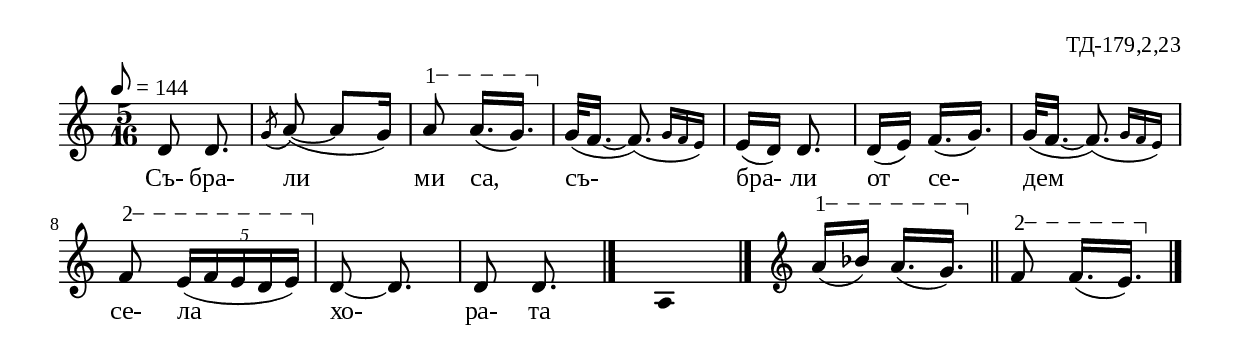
%{
TD_179_2_23
%}

\include "td-preamble.ly"

\score {
\relative c' {
 \tempo 8 = 144
  \time 5/16
 d8 d8.\noBeam \acciaccatura g8 a\noBeam~( a[ g16)] 
 \varA 
a8\startTextSpan a16.([ g16.\stopTextSpan)] 
 g32( f16.~ \afterGrace f8.)\noBeam( { g16[ f e)] } | e16[( d)] d8.\noBeam | 
 d16([ e)] f16.([ g)] |  g32( f16.~ \afterGrace f8.)\noBeam( { g16[ f e)] } |
\varB
 f8\startTextSpan \times 3/5 { e16 ([f e d e\stopTextSpan)] } 
 d8~ d8. | d8 d8.\noBeam
 \bar "|." 
 s16 \fixB a4 \fixC 
 \bar "|."
\set Score.measureLength = #(ly:make-moment 1 16)  
 s16 \bar ""  
 \set Score.measureLength = #(ly:make-moment 5 16)  
 \clef treble  
\varA 
a'16\startTextSpan([ bes)]  a16.([ g16.\stopTextSpan)] \bar "||" 
\varB 
f8\startTextSpan f16.([ e\stopTextSpan)]  
\bar "|." 
}
\addlyrics { Съ- бра- ли ми са, съ- бра- ли от се- дем се- ла хо- ра- та }
\layout {
  indent = 0\mm
  line-width = 190\mm
  ragged-right=##f
	}
%
\midi { 
	\context {
		\Score
		tempoWholesPerMinute = #(ly:make-moment 144 4)
		}
	}
}
\header{
  opus = "ТД-179,2,23"
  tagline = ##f
}


